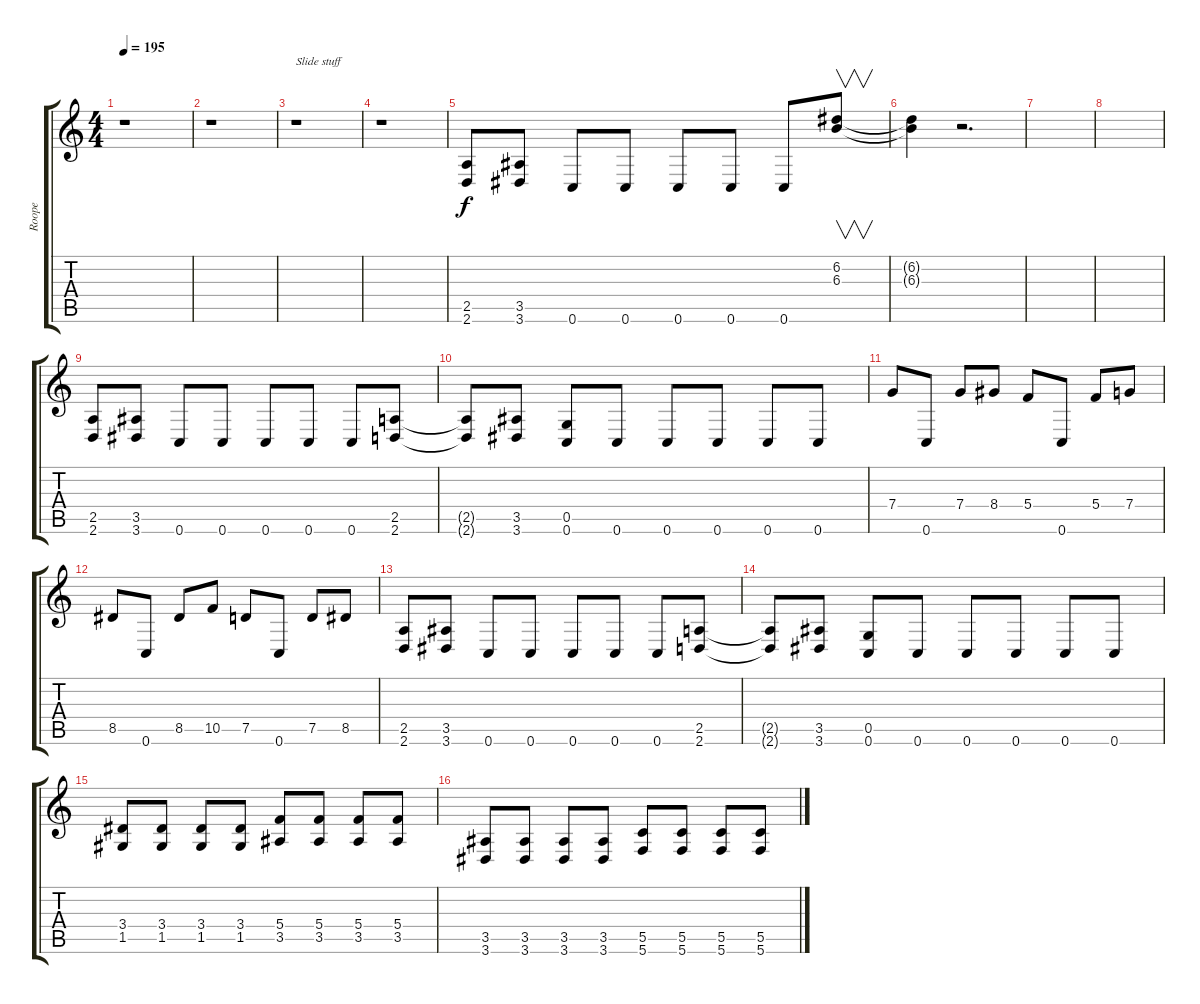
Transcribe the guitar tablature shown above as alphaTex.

\track ("Roope" "Roope") {instrument distortionguitar}
\staff {score tabs}
\tuning (D4 A3 F3 C3 G2 C2) {hide}
\ts (4 4)
\tempo 195
\clef g2
\ks c
r.1{dy f instrument distortionguitar} |
r.1 |
r.1{txt "Slide stuff"} |
r.1 |
(2.5 2.6).8 (3.5 3.6).8 0.6.8 0.6.8 0.6.8 0.6.8 0.6.8 (6.2 6.3).8{v} |
(6.2{t} 6.3{t}).4 r.2{d} |
|
|
(2.5 2.6).8 (3.5 3.6).8 0.6.8 0.6.8 0.6.8 0.6.8 0.6.8 (2.5 2.6).8 |
(2.5{t} 2.6{t}).8 (3.5 3.6).8 (0.5 0.6).8 0.6.8 0.6.8 0.6.8 0.6.8 0.6.8 |
7.4.8 0.6.8 7.4.8 8.4.8 5.4.8 0.6.8 5.4.8 7.4.8 |
8.5.8 0.6.8 8.5.8 10.5.8 7.5.8 0.6.8 7.5.8 8.5.8 |
(2.5 2.6).8 (3.5 3.6).8 0.6.8 0.6.8 0.6.8 0.6.8 0.6.8 (2.5 2.6).8 |
(2.5{t} 2.6{t}).8 (3.5 3.6).8 (0.5 0.6).8 0.6.8 0.6.8 0.6.8 0.6.8 0.6.8 |
(3.4 1.5).8 (3.4 1.5).8 (3.4 1.5).8 (3.4 1.5).8 (5.4 3.5).8 (5.4 3.5).8 (5.4 3.5).8 (5.4 3.5).8 |
(3.5 3.6).8 (3.5 3.6).8 (3.5 3.6).8 (3.5 3.6).8 (5.5 5.6).8 (5.5 5.6).8 (5.5 5.6).8 (5.5 5.6).8
